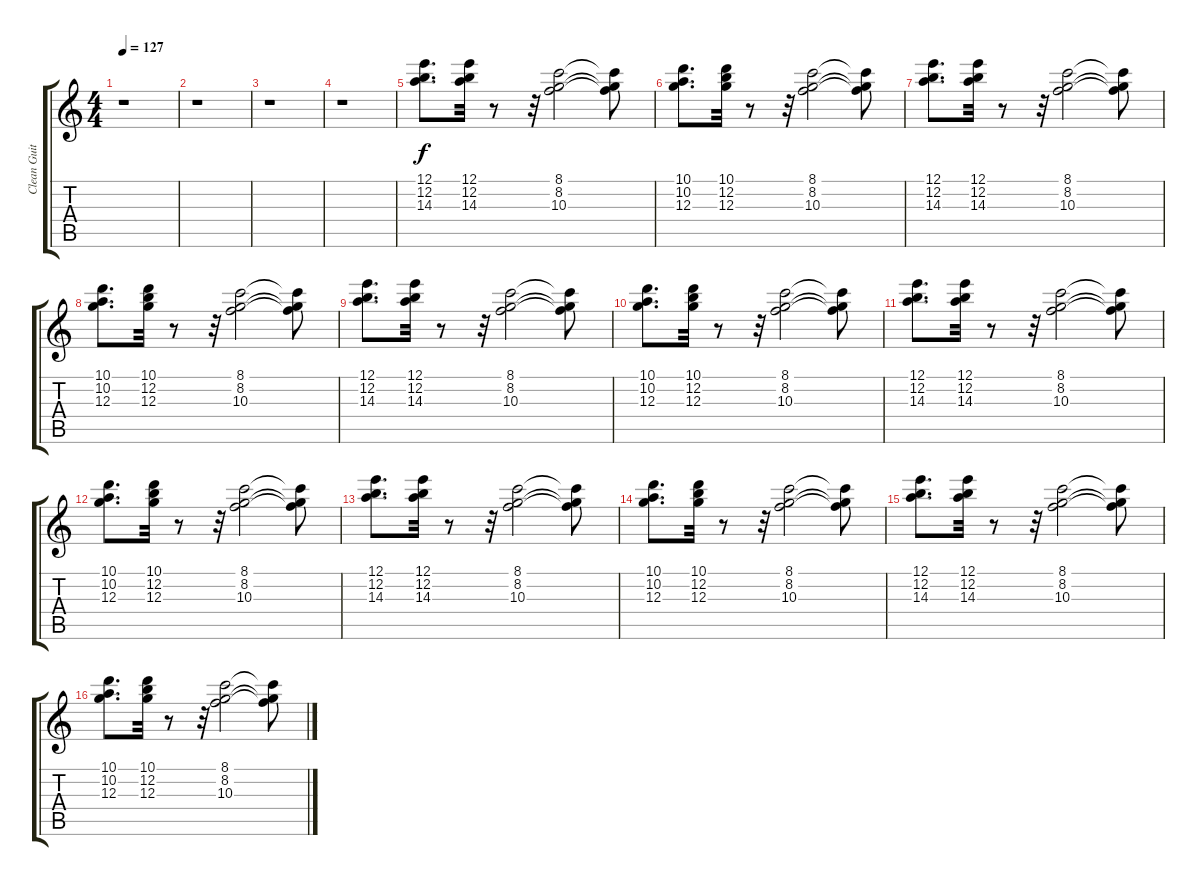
\track ("Clean Guitar" "Clean Guit") {instrument electricguitarclean}
\staff {score tabs}
\tuning (E4 B3 G3 D3 A2 E2) {hide}
\ts (4 4)
\tempo 127
\clef g2
\ks c
r.1{dy f} |
r.1 |
r.1 |
r.1 |
(12.1 12.2 14.3).8{d} (12.1 12.2 14.3).32 r.8 r.32 (8.1 8.2 10.3).2 (8.1{t} 8.2{t} 10.3{t}).8 |
(10.1 10.2 12.3).8{d} (10.1 12.2 12.3).32 r.8 r.32 (8.1 8.2 10.3).2 (8.1{t} 8.2{t} 10.3{t}).8 |
(12.1 12.2 14.3).8{d} (12.1 12.2 14.3).32 r.8 r.32 (8.1 8.2 10.3).2 (8.1{t} 8.2{t} 10.3{t}).8 |
(10.1 10.2 12.3).8{d} (10.1 12.2 12.3).32 r.8 r.32 (8.1 8.2 10.3).2 (8.1{t} 8.2{t} 10.3{t}).8 |
(12.1 12.2 14.3).8{d} (12.1 12.2 14.3).32 r.8 r.32 (8.1 8.2 10.3).2 (8.1{t} 8.2{t} 10.3{t}).8 |
(10.1 10.2 12.3).8{d} (10.1 12.2 12.3).32 r.8 r.32 (8.1 8.2 10.3).2 (8.1{t} 8.2{t} 10.3{t}).8 |
(12.1 12.2 14.3).8{d} (12.1 12.2 14.3).32 r.8 r.32 (8.1 8.2 10.3).2 (8.1{t} 8.2{t} 10.3{t}).8 |
(10.1 10.2 12.3).8{d} (10.1 12.2 12.3).32 r.8 r.32 (8.1 8.2 10.3).2 (8.1{t} 8.2{t} 10.3{t}).8 |
(12.1 12.2 14.3).8{d} (12.1 12.2 14.3).32 r.8 r.32 (8.1 8.2 10.3).2 (8.1{t} 8.2{t} 10.3{t}).8 |
(10.1 10.2 12.3).8{d} (10.1 12.2 12.3).32 r.8 r.32 (8.1 8.2 10.3).2 (8.1{t} 8.2{t} 10.3{t}).8 |
(12.1 12.2 14.3).8{d} (12.1 12.2 14.3).32 r.8 r.32 (8.1 8.2 10.3).2 (8.1{t} 8.2{t} 10.3{t}).8 |
(10.1 10.2 12.3).8{d} (10.1 12.2 12.3).32 r.8 r.32 (8.1 8.2 10.3).2 (8.1{t} 8.2{t} 10.3{t}).8
